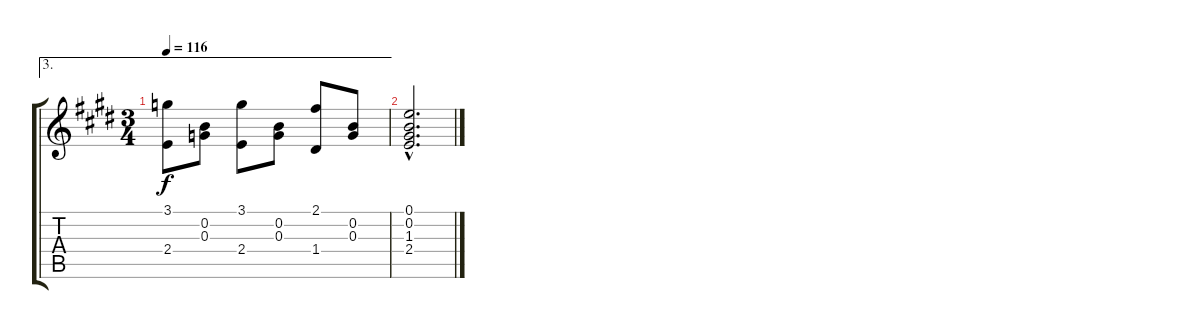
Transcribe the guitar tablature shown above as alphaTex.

\track "" {instrument acousticguitarnylon}
\staff {score tabs}
\tuning (E4 B3 G3 D3 A2 E2) {hide}
\ae 3
\ts (3 4)
\tempo 116
\clef g2
\ks e
(3.1 2.4).8{dy f} (0.2 0.3).8 (3.1 2.4).8 (0.2 0.3).8 (2.1 1.4).8 (0.2 0.3).8 |
(0.1{hac} 0.2{hac} 1.3{hac} 2.4{hac}).2{d}
